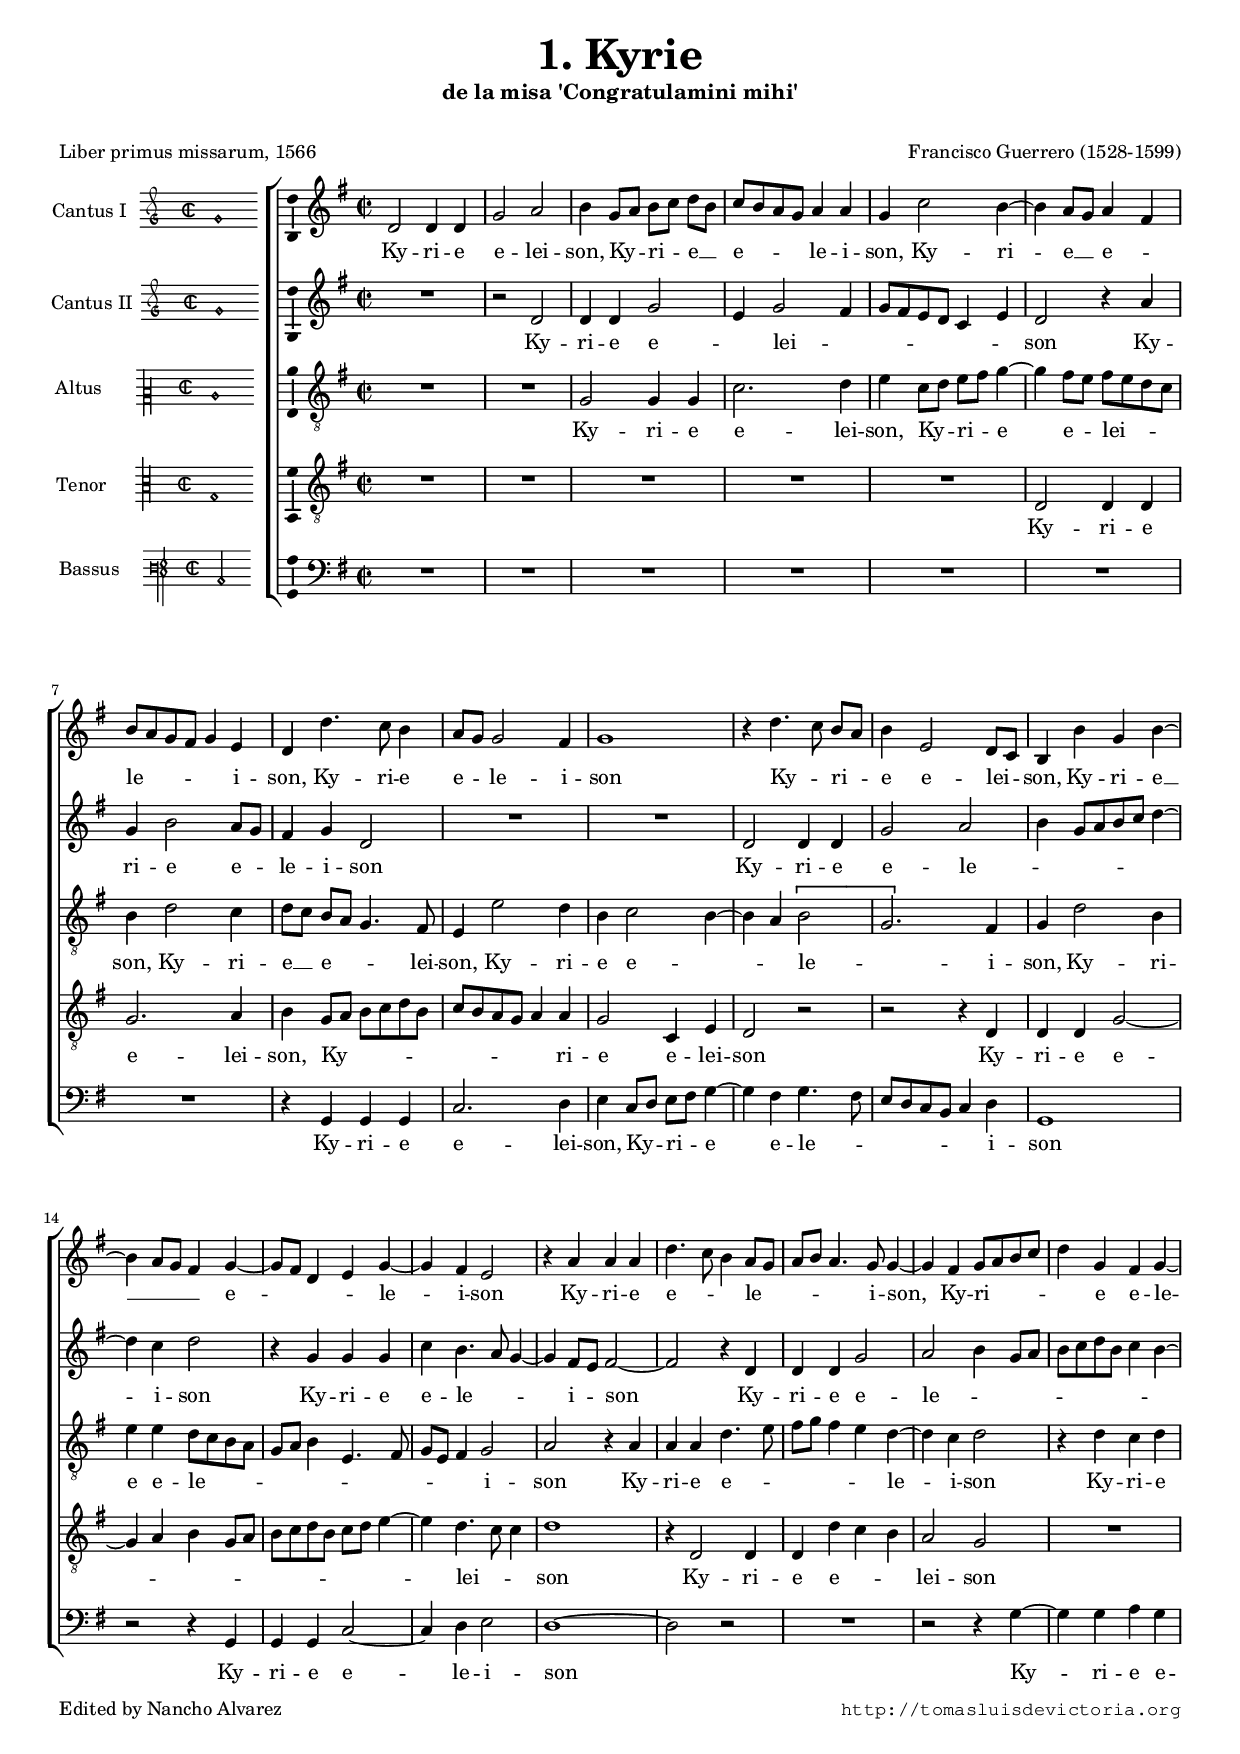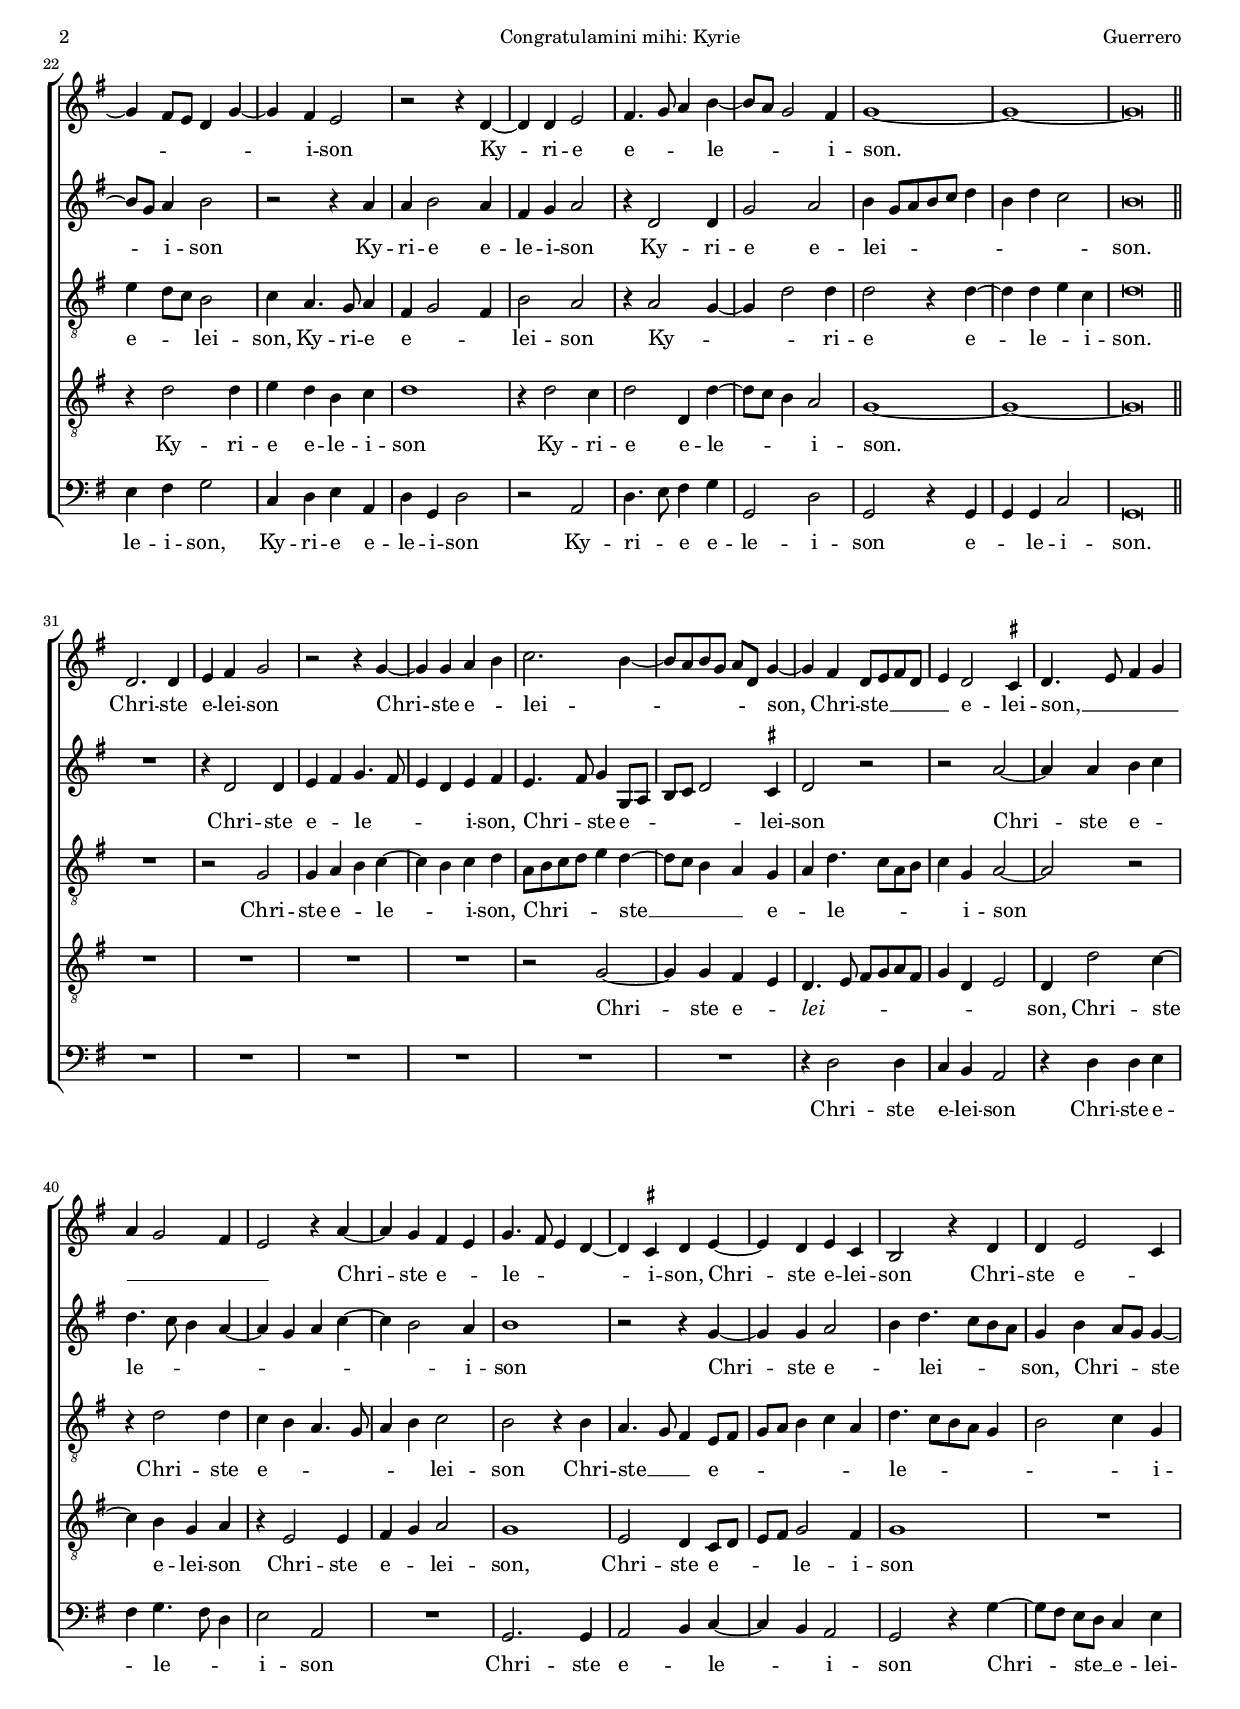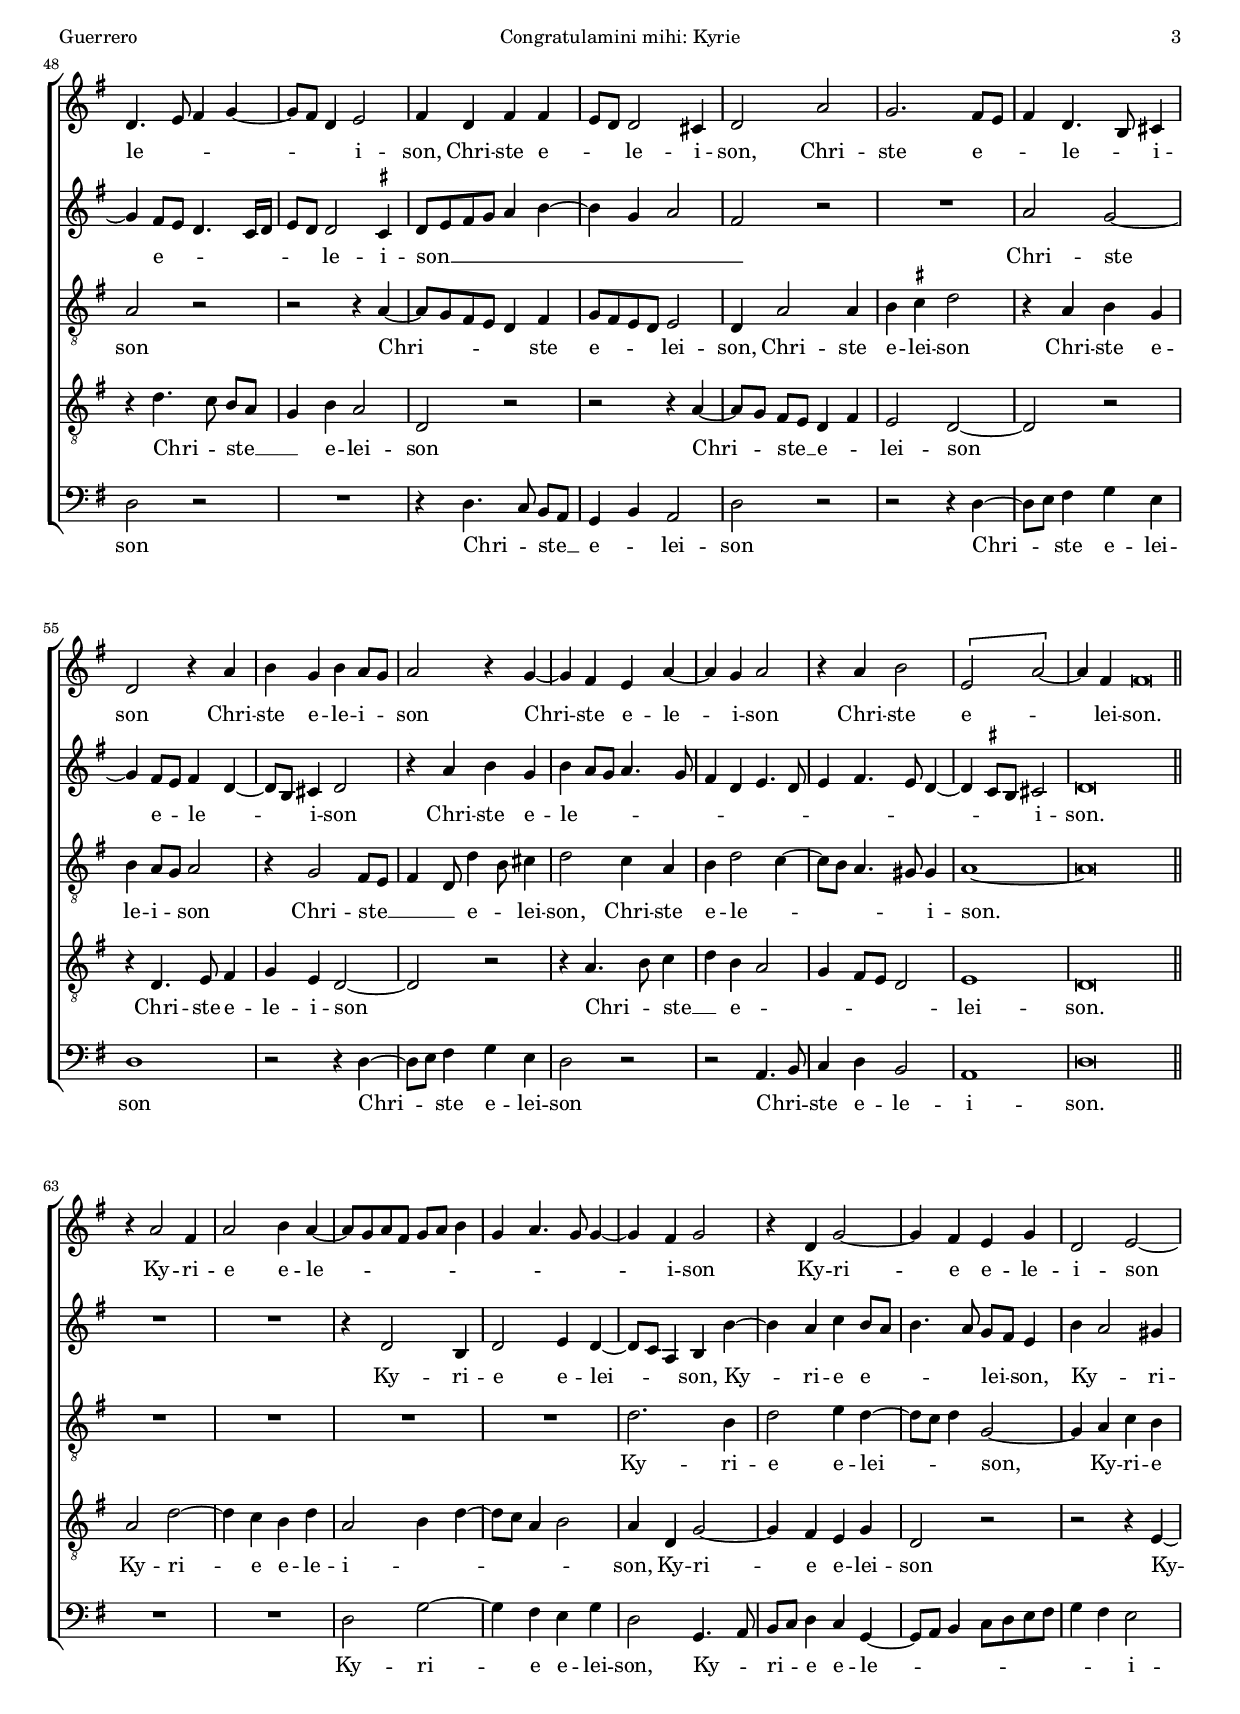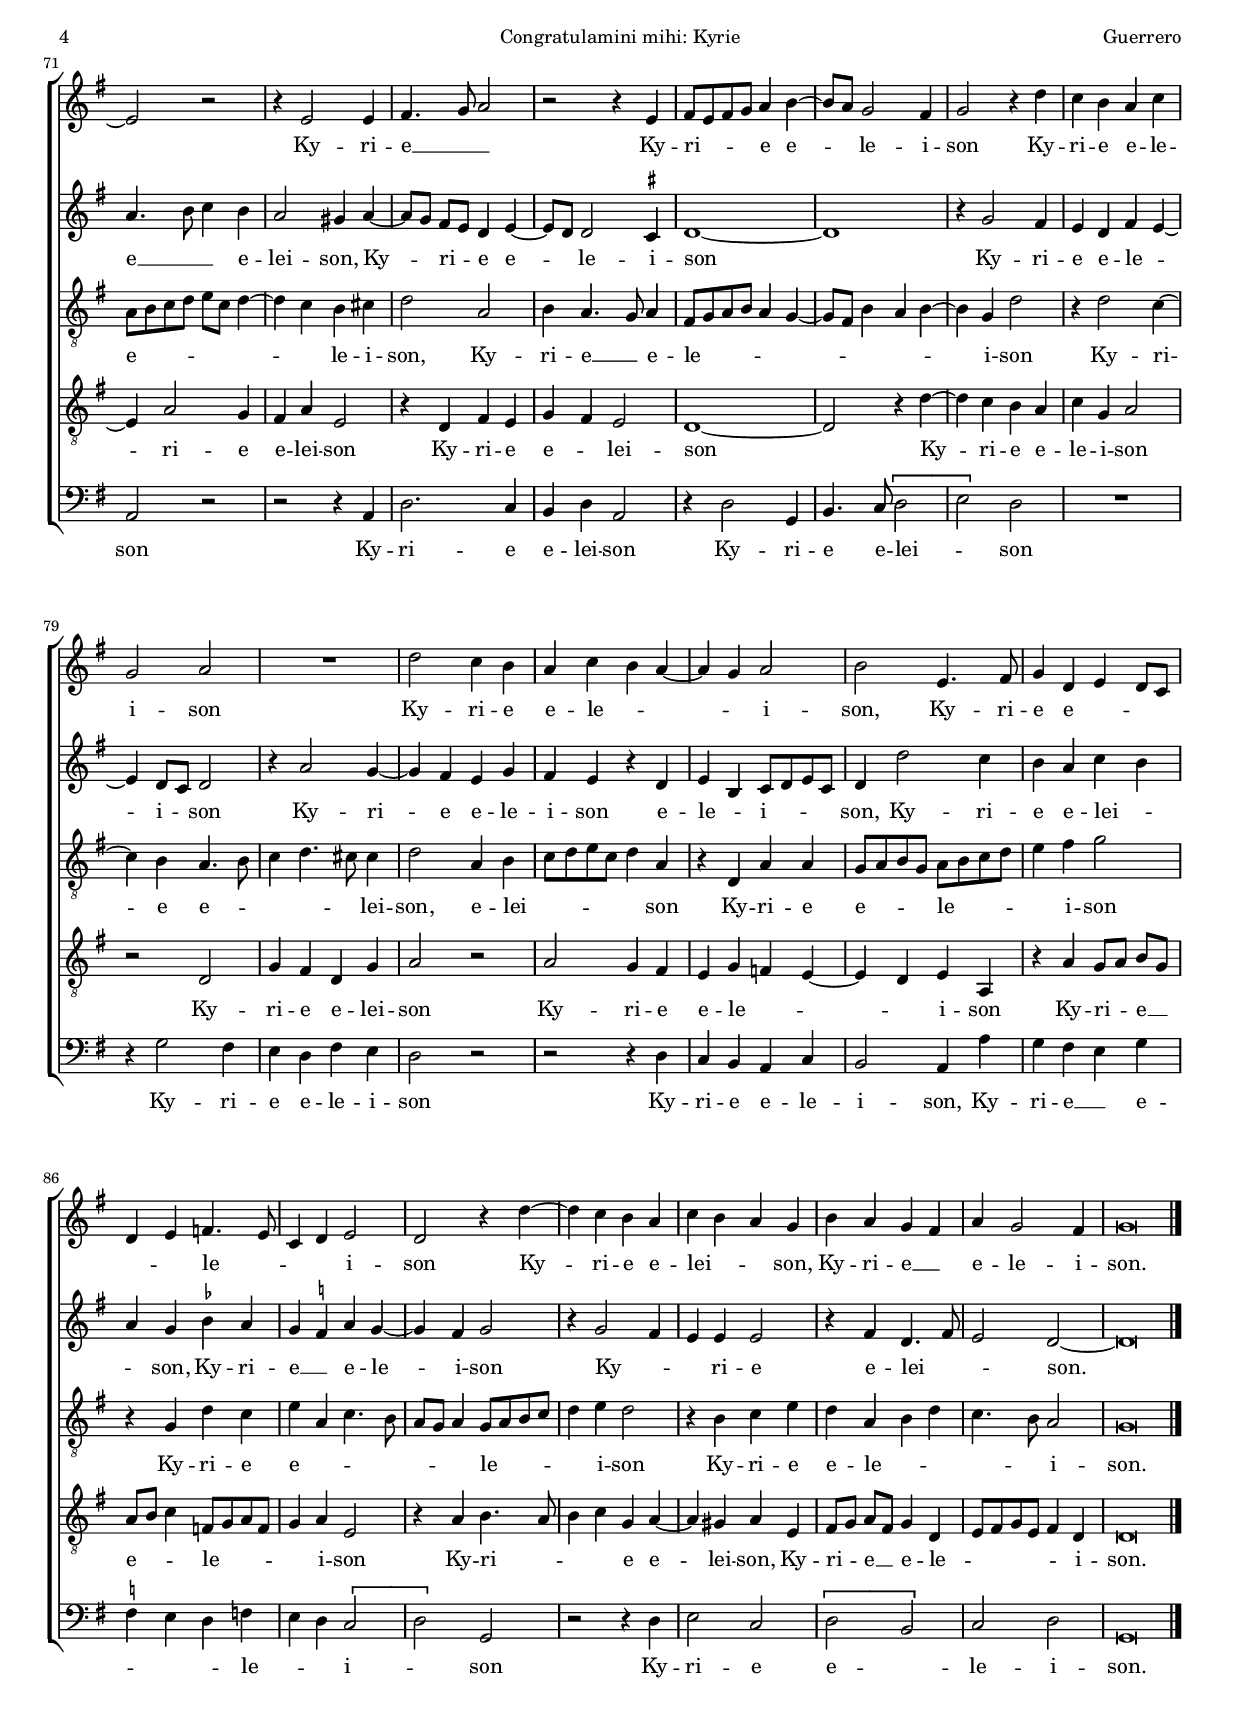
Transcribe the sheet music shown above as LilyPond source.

\version "2.18.0"

#(set-default-paper-size "a4")
#(set-global-staff-size 16.4)
#(ly:set-option 'point-and-click #f)
%mobile -s14.5 -i3.2

italicas=\override LyricText.font-shape = #'italic
rectas=\override LyricText.font-shape = #'upright
ss=\once \set suggestAccidentals = ##t
incipitwidth = 20

htitle="Congratulamini mihi: Kyrie"
hcomposer="Guerrero"

\header {
	title=\markup{\fontsize #3 "1. Kyrie" }
	subtitle="de la misa 'Congratulamini mihi'"
	subsubtitle=\markup{\null \vspace #1 }
	composer="Francisco Guerrero (1528-1599)"
        pdfauthor=\composer
	%opus="(-)"
	poet="Liber primus missarum, 1566"
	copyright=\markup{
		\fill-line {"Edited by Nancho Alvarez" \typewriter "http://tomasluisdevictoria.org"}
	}
%	tagline=""
}

global={\key c \major \time 2/2 \skip 1*30 \bar "||" \break
				\skip 1*32 \bar "||" \break
				\skip 1*31 \bar "|." 
}


cantus=\relative c''{
	g2 g4 g
	c2 d
	e4 c8[ d] e[ f] g[ e]
	f e d c d4 d
	c4 f2 e4 ~
	e d8 c d4 b
	e8 d c b c4 a
	g g'4. f8 e4
	d8 c c2 b4
	c1
	r4 g'4. f8 e[ d]
	e4 a,2 g8 f
	e4 e' c e ~
	e4 d8 c b4 c ~
	c8 b g4 a c ~
	c b a2
	r4 d d d
	g4. f8 e4 d8 c
	d e d4. c8 c4 ~
	c b c8 d e f 
	g4 c, b c ~
	c b8 a g4 c ~
	c4 b a2
	r2 r4 g ~
	g g a2
	b4. c8 d4 e ~
	e8 d c2 b4
	c1 ~
	c ~
	c\breve*1/2
	g2. g4
	a4 b c2
	r2 r4 c ~
	c c d e
	f2. e4 ~
	e8 d e c d g, c4 ~
	c4 b g8 a b g
	a4 g2 \ss fis4
	g4. a8 b4 c
	d4 c2 b4
	a2 r4 d ~
	d c b a 
	c4. b8 a4 g ~
	g \ss fis g a ~
	a g a f
	e2 r4 g
	g4 a2 f4
	g4. a8 b4 c ~
	c8 b g4 a2
	b4 g b b
	a8 g g2 fis4
	g2 d' 
	c2. b8 a 
	b4 g4. e8 fis4
	g2 r4 d'
	e c e d8 c
	d2 r4 c ~
	c b a d ~
	d c d2
	r4 d e2
	\[a, d ~ \]
	d4 b4 b\breve*1/4
	r4 d2 b4
	d2 e4 d ~
	d8 c d b c d e4
	c d4. c8 c4 ~
	c b c2
	r4 g c2 ~
	c4 b a c
	g2 a ~
	a r2 
	r4 a2 a4
	b4. c8 d2
	r2 r4 a
	b8 a b c d4 e ~
	e8 d c2 b4
	c2 r4 g'
	f4 e d f
	c2 d
	R1
	g2 f4 e 
	d f e d ~
	d c d2
	e2 a,4. b8 
	c4 g a g8 f
	g4 a bes4. a8
	f4 g a2
	g r4 g' ~
	g f e d
	f e d c
	e d c b
	d c2 b4
	c\breve*1/2
}

cantusdos=\relative c''{
	R1
	r2 g
	g4 g c2
	a4 c2 b4
	c8 b a g f4 a
	g2 r4 d'
	c4 e2 d8 c
	b4 c g2
	R1*2
	g2 g4 g
	c2 d
	e4 c8[ d e f] g4 ~
	g4 f g2
	r4 c, c c
	f4 e4. d8 c4 ~
	c b8 a b2 ~
	b r4 g 
	g g c2
	d2 e4 c8 d 
	e f g e
	f4 e ~
	e8 c d4 e2
	r2 r4 d
	d e2  d4
	b c d2
	r4 g,2 g4
	c2 d
	e4 c8[ d e f] g4
	e4 g f2
	e\breve*1/2
	R1
	r4 g,2 g4
	a b c4. b8 
	a4 g a b
	a4. b8 c4 c,8 d
	e f g2 \ss fis4
	g2 r
	r d' ~
	d4 d e f
	g4. f8 e4 d ~
	d c d f ~
	f e2 d4 
	e1
	r2 r4 c ~
	c c d2
	e4 g4. f8 e d
	c4 e d8 c c4 ~
	c b8 a g4. f16 g
	a8 g g2 \ss fis4
	g8 a b c d4 e ~
	e c d2
	b r
	R1
	d2 c ~
	c4 b8 a b4 g ~
	g8 e fis4 g2
	r4 d' e c
	e d8 c d4. c8 
	b4 g a4. g8
	a4 b4. a8 g4 ~
	g \ss fis8 e fis!2
	g\breve*1/2
	R1*2
	r4 g2 e4
	g2 a4 g ~
	g8 f d4 e e' ~
	e d f e8 d
	e4. d8 c8 b a4
	e'4 d2 cis4
	d4. e8 f4 e
	d2 cis4 d ~
	d8[ c] b[ a] g4 a ~
	a8 g g2 \ss fis4
	g1 ~
	g
	r4 c2 b4
	a4 g b a ~
	a4 g8 f g2
	r4 d'2 c4 ~
	c b a c
	b a r g
	a e f8 g a f
	g4 g'2 f4
	e d f e
	d c \ss ees d
	c \ss bes d c ~
	c b c2
	r4 c2 b4
	a a a2
	r4 b g4. b8
	a2 g ~
	g\breve*1/2
}

altus=\relative c'{
	R1*2
	c2 c4 c
	f2. g4
	a4 f8 g a b c4 ~
	c b8 a b a g f
	e4 g2 f4
	g8[ f] e[ d] c4 .b8
	a4 a'2 g4 
	e f2 e4 ~
	e d \[e2 
	c2.\] b4
	c g'2 e4
	a4 a g8 f e d
	c d e4 a,4. b8
	c a b4 c2
	d r4 d
	d d g4. a8
	b c b4 a g ~
	g f g2 
	r4 g f g
	a g8 f e2
	f4 d4. c8 d4
	b4 c2 b4
	e2 d
	r4 d2 c4 ~
	c g'2 g4
	g2 r4 g ~
	g g a f 
	g\breve*1/2
	R1
	r2 c,
	c4 d e f ~
	f e f g
	d8 e f g a4 g ~
	g8 f e4 d c 
	d g4. f8 d e
	f4 c d2 ~
	d r
	r4 g2 g4
	f e d4. c8
	d4 e f2 
	e r4 e
	d4. c8 b4 a8 b 
	c d e4 f d
	g4. f8[ e d] c4
	e2 f4 c 
	d2 r
	r r4 d ~
	d8 c b a g4 b
	c8 b a g a2
	g4 d'2 d4
	e \ss fis g2
	r4 d e c
	e4 d8 c d2
	r4 c2 b8 a
	b4 g8 g'4 e8 fis4
	g2 f4 d
	e4 g2 f4 ~
	f8 e d4. cis8 cis4 
	d1 ~
	d\breve*1/2
	R1*4
	g2. e4
	g2 a4 g ~
	g8 f g4 c,2 ~
	c4 d f e
	d8 e f g a f g4 ~
	g f e fis
	g2 d
	e4 d4. c8 d4
	b8 c d e d4 c ~
	c8 b e4 d e ~
	e c g'2
	r4 g2 f4 ~
	f4 e d4. e8
	f4 g4. fis8 fis4
	g2 d4 e
	f8 g a f g4 d
	r4 g, d' d
	c8 d e c d e f g
	a4 b c2
	r4 c, g'4 f 
	a d, f4. e8
	d c d4 c8 d e f
	g4 a g2
	r4 e f a 
	g d e g
	f4. e8 d2 
	c\breve*1/2
}

tenor=\relative c'{
	R1*5
	g2 g4 g
	c2. d4
	e c8 d e f g e
	f e d c d4 d
	c2 f,4 a
	g2 r
	r r4 g 
	g g c2 ~
	c4 d e c8 d
	e f g e f g a4 ~
	a g4. f8 f4
	g1
	r4 g,2 g4
	g g' f e
	d2 c
	R1
	r4 g'2 g4
	a g e f
	g1
	r4 g2 f4
	g2 g,4 g' ~
	g8 f e4 d2 
	c1 ~
	c ~
	c\breve*1/2
	R1*4
	r2 c2 ~
	c4 c b a
	g4. a8 b c d b
	c4 g a2
	g4 g'2 f4 ~
	f e c d
	r4 a2 a4
	b c d2
	c1 
	a2 g4 f8 g
	a b c2 b4
	c1
	R1
	r4 g'4. f8 e[ d]
	c4 e d2
	g,2 r
	r r4 d' ~
	d8[ c] b[ a] g4 b
	a2 g ~
	g r
	r4 g4. a8 b4
	c a g2 ~
	g2 r
	r4 d'4. e8 f4
	g e d2
	c4 b8 a g2
	a1
	g\breve*1/2
	d'2 g ~
	g4 f e g
	d2 e4 g ~
	g8 f d4 e2
	d4 g, c2 ~
	c4 b a c
	g2 r
	r r4 a ~
	a d2 c4
	b d a2
	r4 g b a
	c b a2
	g1 ~
	g2 r4 g' ~
	g f e d
	f c d2
	r2 g,
	c4 b g c 
	d2 r
	d2 c4 b
	a c bes a ~
	a g a d,
	r4 d' c8[ d] e[ c]
	d8 e f4 bes,8 c d bes
	c4 d a2
	r4 d e4. d8
	e4 f c d ~
	d cis d a
	b8[ c] d[ b] c4 g
	a8 b c a b4 g
	g\breve*1/2
}

bassus=\relative c{
	R1*7
	r4 c c c
	f2. g4
	a4 f8 g a b c4 ~
	c b c4. b8
	a g f e f4 g
	c,1
	r2 r4 c
	c c f2 ~
	f4 g a2
	g1 ~
	g2 r
	R1
	r2 r4 c ~
	c c d c
	a b c2
	f,4 g a d,
	g c, g'2
	r2 d
	g4. a8 b4 c
	c,2 g'2
	c, r4 c 
	c c f2
	c\breve*1/2
	R1*6
	r4 g'2 g4
	f e d2
	r4 g g a 
	b c4. b8 g4
	a2 d,
	R1
	c2. c4
	d2 e4 f ~
	f e d2
	c r4 c' ~
	c8[ b] a[ g] f4 a
	g2 r
	R1
	r4 g4. f8 e[ d]
	c4 e d2
	g2 r
	r r4 g4 ~
	g8 a b4 c a
	g1 r2 r4 g ~
	g8 a b4 c a 
	g2 r
	r d4. e8
	f4 g e2
	d1
	g\breve*1/2
	R1*2
	g2 c ~
	c4 b a c
	g2 c,4. d8
	e8 f g4 f c ~
	c8 d e4 f8 g a b
	c4 b a2
	d,2 r
	r r4 d
	g2. f4
	e g d2
	r4 g2 c,4
	e4. f8 \[g2
	a\] g 
	R1
	r4 c2 b4
	a g b a
	g2 r
	r r4 g
	f e d f
	e2 d4 d'
	c b a c
	\ss bes a g bes!
	a g \[f2
	g\] c,
	r2 r4 g'
	a2 f
	\[g e\]
	f g
	c,\breve*1/2
}


textocantus=\lyricmode{
Ky -- ri -- e e -- lei -- son,
Ky -- _ ri -- _ e __ _ e -- _ _ _ le -- i -- son,
Ky -- ri -- e __ _ e -- _ le -- _ _ _ _ i -- son,
Ky -- ri -- e e -- _ le -- i -- son
Ky -- _ ri -- _ e e -- lei -- _ son,
Ky -- ri -- e __ _ _ _ e -- _ _ _ le -- i -- son
Ky -- ri -- e e -- _ _ le -- _ _ _ _ i -- son,
Ky -- ri -- _ _ _ _ e e -- le -- _ _ _ _ i -- son
Ky -- ri -- e e -- _ _ le -- _ _ i -- son.
Chri -- ste e -- lei -- son
Chri -- ste e -- _ lei -- _ _ _ _ _ _ son,
Chri -- ste __ _ _ _ _ e -- lei -- son, __ _ _ _ _ _ _ _ 
Chri -- ste e -- _ le -- _ _ _ i -- son,
Chri -- ste e -- lei -- son
Chri -- ste e -- _ le -- _ _ _ _ _ i -- son,
Chri -- ste e -- _ _ le -- i -- son,
Chri -- ste e -- _ _ le -- _ i -- son
Chri -- ste e -- le -- i -- _ son
Chri -- ste e -- le -- i -- son
Chri -- ste e -- _ lei -- son.
Ky -- ri -- e e -- le -- _ _ _ _ _ _ _ _ _ _ i -- son
Ky -- ri -- e e -- le -- i -- son
Ky -- ri -- e __ _ _ 
Ky -- ri -- _ _ _ e e -- _ le -- i -- son
Ky -- ri -- e e -- le -- i -- son
Ky -- ri -- e e -- le -- _ _ _ i -- son,
Ky -- ri -- e e -- _ _ _ _ _ le -- _ _ _ i -- son
Ky -- ri -- e e -- lei -- _ _ son,
Ky -- ri -- e __ _ e -- le -- i -- son.
}

textocantusdos=\lyricmode{
Ky -- ri -- e e -- _ lei -- _ _ _ _ _ _ _ son
Ky -- ri -- e e -- _ le -- i -- son
Ky -- ri -- e e -- le -- _ _ _ _ _ _ i -- son
Ky -- ri -- e e -- le -- _ _ i -- _ son
Ky -- ri -- e e -- le -- _ _ _ _ _ _ _ _ _ _ i -- son
Ky -- ri -- e e -- le -- i -- son
Ky -- ri -- e e -- lei -- _ _ _ _ _ _ _ _ son.
Chri -- ste e -- _ le -- _ _ _ i -- son,
Chri -- _ ste e -- _ _ _ _ lei -- son
Chri -- ste e -- _ le -- _ _ _ _ _ _ _ i -- son
Chri -- ste e -- _ lei -- _ _ _ son,
Chri -- _ _ ste e -- _ _ _ _ _ _ le -- i -- son __ _ _ _ _ _ _ _ _ 
Chri -- ste e -- _ le -- _ _ i -- son
Chri -- ste e -- le -- _ _ _ _ _ _ _ _ _ _ _ _ _ _ i -- son.
Ky -- ri -- e e -- lei -- _ _ son,
Ky -- ri -- e e -- _ _ _ lei -- _ son,
Ky -- _ ri -- e __ _ _ e -- lei -- son,
Ky -- _ ri -- _ e e -- _ le -- i -- son
Ky -- ri -- e e -- le -- _ i -- _ son
Ky -- ri -- e e -- le -- i -- son
e -- le -- _ i -- _ _ _ son,
Ky -- ri -- e e -- lei -- _ _ son,
Ky -- ri -- e __ _ e -- le -- i -- son
Ky -- _ _ ri -- e e -- lei -- _ _ son.
}

textoaltus=\lyricmode{
Ky -- ri -- e e -- lei -- son,
Ky -- _ ri -- _ e e -- _ lei -- _ _ _ son,
Ky -- ri -- e __ _ e -- _ _ lei -- son,
Ky -- ri -- e e -- _ _ le -- _ i -- son,
Ky -- ri -- e e -- le -- _ _ _ _ _ _ _ _ _ _ _ i -- son
Ky -- ri -- e e -- _ _ _ _ _ le -- i -- son
Ky -- ri -- e e -- _ _ lei -- son,
Ky -- ri -- e e -- _ _ lei -- son
Ky -- _ _ ri -- e e -- le -- _ i -- son.
Chri -- ste e -- _ le -- _ i -- son,
Chri -- _ _ _ _ ste __ _ _ _ e -- _ le -- _ _ _ _ i -- son
Chri -- ste e -- _ _ _ _ _ lei -- son
Chri -- ste __ _ _ e -- _ _ _ _ _ _ le -- _ _ _ _ _ _ i -- son
Chri -- _ _ _ _ ste e -- _ _ _ lei -- son,
Chri -- ste e -- lei -- son
Chri -- ste e -- le -- i -- _ son
Chri -- ste __ _ _ _ e -- _ lei -- son,
Chri -- ste e -- le -- _ _ _ _ i -- son.
Ky -- ri -- e e -- lei -- _ _ son,
Ky -- ri -- e e -- _ _ _ _ _ _ _ le -- i -- son,
Ky -- ri -- e __ _ e -- le -- _ _ _ _ _ _ _ _ _ i -- son
Ky -- ri -- e e -- _ _ _ _ lei -- son,
e -- lei -- _ _ _ _ _ son
Ky -- ri -- e e -- _ _ _ le -- _ _ _ _ i -- son
Ky -- ri -- e e -- _ _ _ _ _ _ le -- _ _ _ _ i -- son
Ky -- ri -- e e -- le -- _ _ _ _ i -- son.
}

textotenor=\lyricmode{
Ky -- ri -- e e -- lei -- son,
Ky -- _ _ _ _ _ _ _ _ _ _ ri -- e e -- lei -- son
Ky -- ri -- e e -- _ _ _ _ _ _ _ _ _ _ _ lei -- _ _ son
Ky -- ri -- e e -- _ _ lei -- son
Ky -- ri -- e e -- le -- i -- son
Ky -- ri -- e e -- le -- _ _ i -- son.
Chri -- ste e -- _ \italicas lei -- _ _ _ _ _ _ _ _ \rectas son,
Chri -- ste e -- lei -- son
Chri -- ste e -- _ lei -- son,
Chri -- ste e -- _ _ _ le -- i -- son
Chri -- _ ste __ _ _ e -- lei -- son
Chri -- _ ste __ _ e -- _ lei -- son
Chri -- ste e -- le -- i -- son
Chri -- _ ste __ _ e -- _ _ _ _ _ lei -- son.
Ky -- ri -- e e -- le -- i -- _ _ _ _ _ son,
Ky -- ri -- e e -- lei -- son
Ky -- ri -- e e -- lei -- son
Ky -- ri -- e e -- _ lei -- son
Ky -- ri -- e e -- le -- i -- son
Ky -- ri -- e e -- lei -- son
Ky -- ri -- e e -- le -- _ _ _ i -- son
Ky -- ri -- _ e __ _ e -- _ _ le -- _ _ _ _ i -- son
Ky -- ri -- _ _ _ e e -- lei -- son,
Ky -- ri -- _ e __ _ e -- le -- _ _ _ _ _ i -- son.
}

textobassus=\lyricmode{
Ky -- ri -- e e -- lei -- son,
Ky -- _ ri -- _ e e -- le -- _ _ _ _ _ _ i -- son
Ky -- ri -- e e -- le -- i -- son
Ky -- ri -- e e -- le -- i -- son,
Ky -- ri -- e e -- le -- i -- son
Ky -- ri -- _ e e -- le -- i -- son
e -- _ le -- i -- son.
Chri -- ste e -- lei -- son
Chri -- ste e -- _ le -- _ _ i -- son
Chri -- ste e -- _ le -- _ i -- son
Chri -- _ ste __ _ e -- lei -- son
Chri -- _ ste __ _ e -- _ lei -- son
Chri -- _ ste e -- lei -- son
Chri -- _ ste e -- lei -- son
Chri -- _ ste e -- le -- i -- son.
Ky -- ri -- e e -- lei -- son,
Ky -- _ ri -- _ e e -- le -- _ _ _ _ _ _ _ _ i -- son
Ky -- ri -- e e -- lei -- son
Ky -- ri -- e e -- lei -- _ son
Ky -- ri -- e e -- le -- i -- son
Ky -- ri -- e e -- le -- i -- son,
Ky -- ri -- e __ _ e -- _ _ _ le -- _ _ i -- _ son
Ky -- ri -- e e -- _ le -- i -- son.
}


incipitcantus=\markup{
	\score{
		{ 
		\set Staff.instrumentName="Cantus I  "
		\override NoteHead.style = #'neomensural
		\override Rest.style = #'neomensural
		\override Staff.TimeSignature.style = #'neomensural
		\cadenzaOn 
		\clef "petrucci-g"
		\key c \major
		\time 2/2
		g'1
		} 
	\layout {
		\context {\Voice
			\remove Ligature_bracket_engraver
			\consists Mensural_ligature_engraver
		}
		line-width=\incipitwidth
		indent = 0
	}
	}
}

incipitcantusdos=\markup{
	\score{
		{ 
		\set Staff.instrumentName="Cantus II "
		\override NoteHead.style = #'neomensural 
		\override Rest.style = #'neomensural
		\override Staff.TimeSignature.style = #'neomensural
		\cadenzaOn 
		\clef "petrucci-g"
		\key c \major
		\time 2/2
		g'1
		} 
	\layout {
		\context {\Voice
			\remove Ligature_bracket_engraver
			\consists Mensural_ligature_engraver
		}
		line-width=\incipitwidth
		indent = 0
	}
	}
}


incipitaltus=\markup{
	\score{
		{ 
		\set Staff.instrumentName="Altus      "
		\override NoteHead.style = #'neomensural
		\override Rest.style = #'neomensural
		\override Staff.TimeSignature.style = #'neomensural
		\cadenzaOn 
		\clef "petrucci-c2"
		\key c \major
		\time 2/2
		c'1
		} 
	\layout {
		\context {\Voice
			\remove Ligature_bracket_engraver
			\consists Mensural_ligature_engraver
		}
		line-width=\incipitwidth
		indent = 0
	}
	}
}

incipittenor=\markup{
	\score{
		{ 
		\set Staff.instrumentName="Tenor     "
		\override NoteHead.style = #'neomensural 
		\override Rest.style = #'neomensural
		\override Staff.TimeSignature.style = #'neomensural
		\cadenzaOn 
		\clef "petrucci-c3"
		\key c \major
		\time 2/2
		g1
		} 
	\layout {
		\context {\Voice
			\remove Ligature_bracket_engraver
			\consists Mensural_ligature_engraver
		}
		line-width=\incipitwidth
		indent=0
	}
	}
}

incipitbassus=\markup{
	\score{
		{ 
		\set Staff.instrumentName="Bassus    "
		\override NoteHead.style = #'neomensural 
		\override Rest.style = #'neomensural
		\override Staff.TimeSignature.style = #'neomensural
		\cadenzaOn 
		\clef "petrucci-f3"
		\key c \major
		\time 2/2
		c2
		} 
	\layout {
		\context {\Voice
			\remove Ligature_bracket_engraver
			\consists Mensural_ligature_engraver
		}
		line-width=\incipitwidth
		indent = 0
	}
	}
}



\score {\transpose c' g{
\new ChoirStaff<<

	\new Staff <<\global
	\new Voice="v1" {
		\set Staff.instrumentName=\incipitcantus
		\clef "treble"
		\cantus }
	\new Lyrics \lyricsto "v1" {\textocantus }
	>>

	\new Staff << \global
	\new Voice="v2" {
		\set Staff.instrumentName=\incipitcantusdos
		\clef "treble" 
		\cantusdos }
	\new Lyrics \lyricsto "v2" {\textocantusdos }
	>>

	\new Staff <<\global
	\new Voice="v5" {
		\set Staff.instrumentName=\incipitaltus
		\clef "G_8"
		\altus }
	\new Lyrics \lyricsto "v5" {\textoaltus }
	>>
	
	\new Staff <<\global
	\new Voice="v3" {
		\set Staff.instrumentName=\incipittenor
		\clef "G_8"
		\tenor }
	\new Lyrics \lyricsto "v3" {\textotenor }
	>>

	\new Staff <<\global
	\new Voice="v4" {
		\set Staff.instrumentName=\incipitbassus
		\clef "bass" 
		\bassus }
	\new Lyrics \lyricsto "v4" {\textobassus }
	>>
	
>>

	}%transpose

\layout{ 
	\context {\Lyrics 
		\override VerticalAxisGroup.staff-affinity = #UP
		\override VerticalAxisGroup.nonstaff-relatedstaff-spacing =
			#'((basic-distance . 0) (minimum-distance . 0) (padding . 1))
		\override LyricText.font-size = #1.2
		\override LyricHyphen.minimum-distance = #0.5
	}
	\context {\Score 
		tempoHideNote = ##t
		\override BarNumber.padding = #2 
	}
	\context {\Voice 
		%melismaBusyProperties = #'()
		%autoBeaming = ##f
	}
	\context {\Staff 
                %\RemoveEmptyStaves
                %\override VerticalAxisGroup.remove-first = ##t
		\override VerticalAxisGroup.staff-staff-spacing =
			#'((basic-distance . 12) (minimum-distance . 0) (padding . 1))
		\consists Ambitus_engraver 
		\override LigatureBracket.padding = #1
	}
}

%\midi { \mtempo }

}


\paper{
	evenHeaderMarkup=\markup  \fill-line { \fromproperty #'page:page-number-string \htitle \hcomposer }
	oddHeaderMarkup= \markup  \fill-line { \on-the-fly #not-first-page \hcomposer \on-the-fly #not-first-page \htitle \on-the-fly #not-first-page \fromproperty #'page:page-number-string }
	%system-count=20
	%page-count = 8
	ragged-last-bottom = ##f
	indent=3.7\cm
	system-system-spacing =
	#'((basic-distance . 20) (minimum-distance . 0) (padding . 5))
	top-system-spacing = % header
	#'((basic-distance . 9) (minimum-distance . 0) (padding . 0))
	last-bottom-spacing = % footer
	#'((basic-distance . 12) (minimum-distance . 0) (padding . 0))
	markup-system-spacing.padding = #1.5
}
